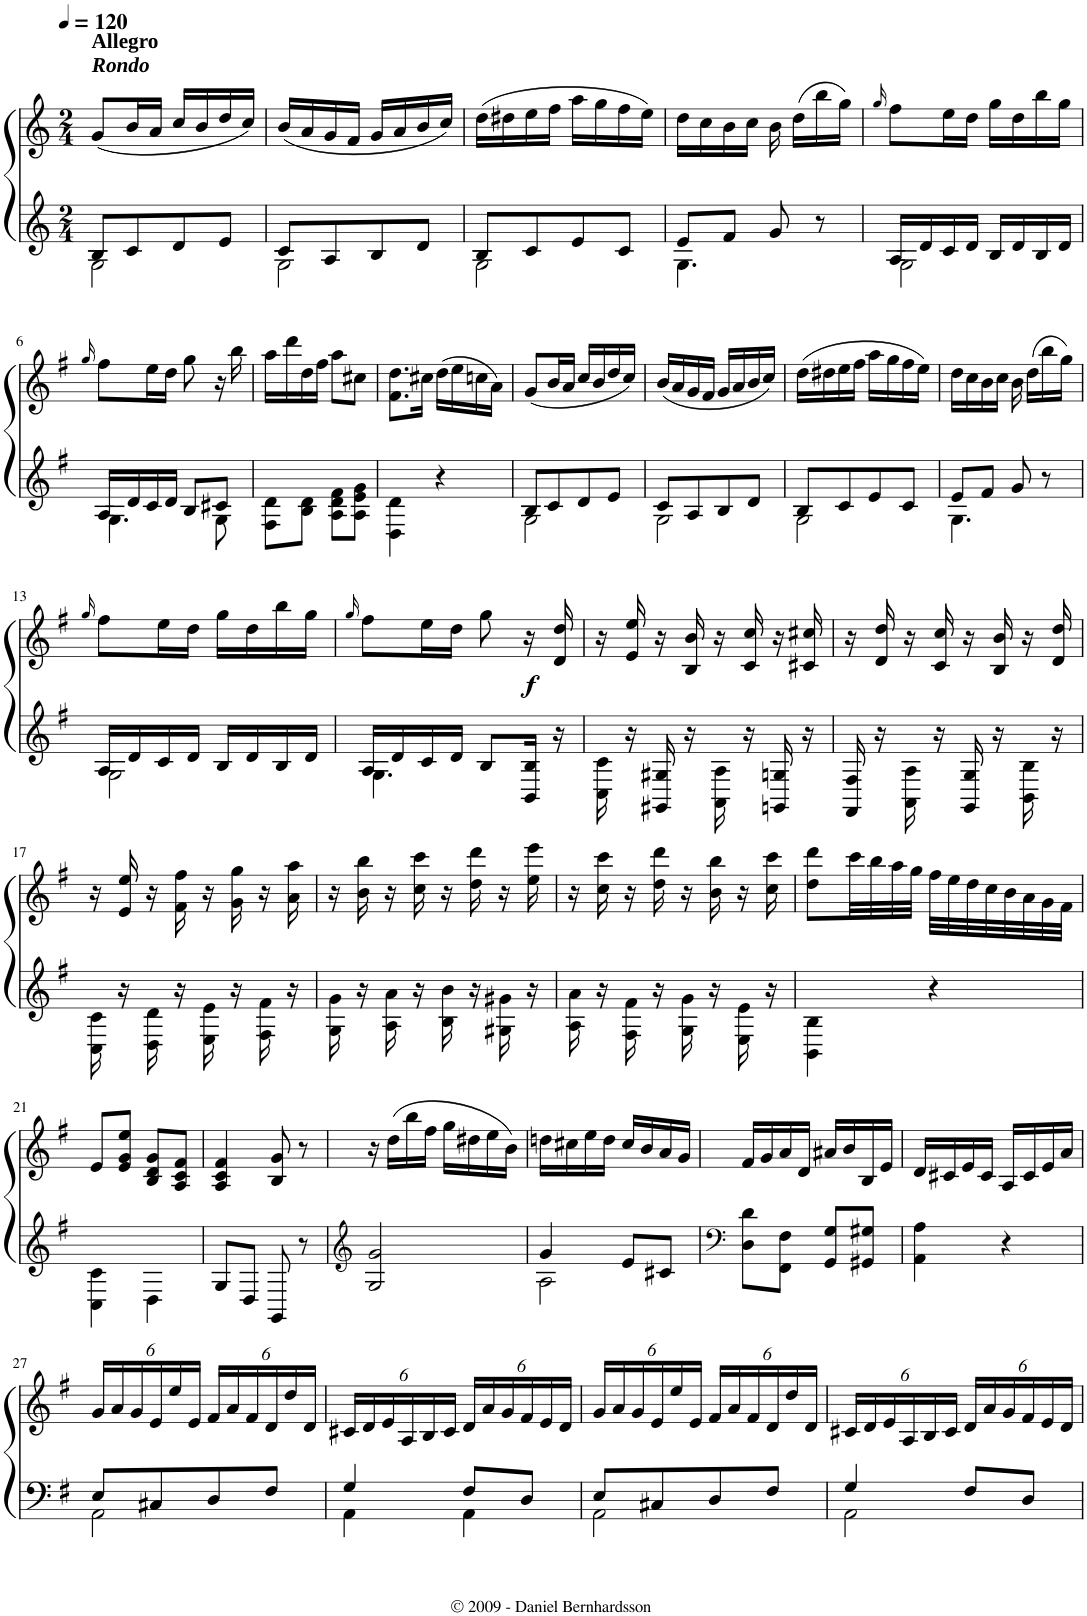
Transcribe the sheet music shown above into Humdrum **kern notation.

**kern	**kern	**dynam
*part1	*part1	*part1
*staff2	*staff1	*staff1/2
*I"Piano	*	*
*I'Pno.	*	*
*clefG2	*clefG2	*
*k[f#]	*k[f#]	*
*G:	*G:	*
*M2/4	*M2/4	*
*MM120	*MM120	*
=1	=1	=1
*^	*	*
!	!	!LO:TX:a:Bi:t=Rondo	!
!	!	!LO:TX:a:B:t=Allegro	!
8B/L	2G\	(8g/L	.
8c/	.	16b/L	.
.	.	16a/JJ	.
8d/	.	16cc/LL	.
.	.	16b/	.
8e/J	.	16dd/	.
.	.	16cc/JJ)	.
=2	=2	=2	=2
8c/L	2G\	(16b/LL	.
.	.	16a/	.
8A/	.	16g/	.
.	.	16f#/JJ	.
8B/	.	16g/LL	.
.	.	16a/	.
8d/J	.	16b/	.
.	.	16cc/JJ)	.
=3	=3	=3	=3
8B/L	2G\	(16dd\LL	.
.	.	16dd#X\	.
8c/	.	16ee\	.
.	.	16ff#\JJ	.
8e/	.	16aa\LL	.
.	.	16gg\	.
8c/J	.	16ff#\	.
.	.	16ee\JJ)	.
=4	=4	=4	=4
8e/L	4.G\	16dd\LL	.
.	.	16cc\	.
8f#/J	.	16b\	.
.	.	16cc\JJ	.
8g/	.	16b\	.
.	.	(16dd\LL	.
8r	8ryy	16bb\	.
.	.	16gg\JJ)	.
=5	=5	=5	=5
.	.	16qgg/	.
16A/LL	2G\	8ff#\L	.
16d/	.	.	.
16c/	.	16ee\L	.
16d/JJ	.	16dd\JJ	.
16B/LL	.	16gg\LL	.
16d/	.	16dd\	.
16B/	.	16bb\	.
16d/JJ	.	16gg\JJ	.
!!LO:LB:g=z
=6	=6	=6	=6
.	.	16qgg/	.
16A/LL	4.G\	8ff#\L	.
16d/	.	.	.
16c/	.	16ee\L	.
16d/JJ	.	16dd\JJ	.
8B/L	.	8gg\	.
8c#X/J	8G\	16r	.
.	.	16bb\	.
*v	*v	*	*
=7	=7	=7
8F#\ 8d\L	16aa\LL	.
.	16ddd\	.
8B\ 8d\J	16dd\	.
.	16ff#\JJ	.
8A\ 8d\ 8f#\L	8aa\L	.
8A\ 8e\ 8g\J	8cc#X\J	.
=8	=8	=8
4D\ 4d\	8.f#\ 8.dd\L	.
.	16cc#X\Jk	.
4r	(16dd\LL	.
.	16ee\	.
.	16ccn\	.
.	16a\JJ)	.
=9	=9	=9
*^	*	*
8B/L	2G\	(8g/L	.
8c/	.	16b/L	.
.	.	16a/JJ	.
8d/	.	16cc/LL	.
.	.	16b/	.
8e/J	.	16dd/	.
.	.	16cc/JJ)	.
=10	=10	=10	=10
8c/L	2G\	(16b/LL	.
.	.	16a/	.
8A/	.	16g/	.
.	.	16f#/JJ	.
8B/	.	16g/LL	.
.	.	16a/	.
8d/J	.	16b/	.
.	.	16cc/JJ)	.
=11	=11	=11	=11
8B/L	2G\	(16dd\LL	.
.	.	16dd#X\	.
8c/	.	16ee\	.
.	.	16ff#\JJ	.
8e/	.	16aa\LL	.
.	.	16gg\	.
8c/J	.	16ff#\	.
.	.	16ee\JJ)	.
=12	=12	=12	=12
8e/L	4.G\	16dd\LL	.
.	.	16cc\	.
8f#/J	.	16b\	.
.	.	16cc\JJ	.
8g/	.	16b\	.
.	.	(16dd\LL	.
8r	8ryy	16bb\	.
.	.	16gg\JJ)	.
!!LO:LB:g=z
=13	=13	=13	=13
.	.	16qgg/	.
16A/LL	2G\	8ff#\L	.
16d/	.	.	.
16c/	.	16ee\L	.
16d/JJ	.	16dd\JJ	.
16B/LL	.	16gg\LL	.
16d/	.	16dd\	.
16B/	.	16bb\	.
16d/JJ	.	16gg\JJ	.
=14	=14	=14	=14
.	.	16qgg/	.
16A/LL	4.G\	8ff#\L	.
16d/	.	.	.
16c/	.	16ee\L	.
16d/JJ	.	16dd\JJ	.
8B/L	.	8gg\	.
!	!	!	!LO:DY:b
16BB/ 16B/Jk	8ryy	16r	f
16r	.	16d/ 16dd/	.
*v	*v	*	*
=15	=15	=15
16C\ 16c\	16r	.
16r	16e/ 16ee/	.
16GG#X/ 16G#X/	16r	.
16r	16B/ 16b/	.
16AA\ 16A\	16r	.
16r	16c/ 16cc/	.
16GGn/ 16Gn/	16r	.
16r	16c#X/ 16cc#X/	.
=16	=16	=16
16FF#/ 16F#/	16r	.
16r	16d/ 16dd/	.
16AA\ 16A\	16r	.
16r	16c/ 16cc/	.
16GG/ 16G/	16r	.
16r	16B/ 16b/	.
16BB\ 16B\	16r	.
16r	16d/ 16dd/	.
!!LO:LB:g=z
=17	=17	=17
16C\ 16c\	16r	.
16r	16e/ 16ee/	.
16D\ 16d\	16r	.
16r	16f#\ 16ff#\	.
16E\ 16e\	16r	.
16r	16g\ 16gg\	.
16F#\ 16f#\	16r	.
16r	16a\ 16aa\	.
=18	=18	=18
16G\ 16g\	16r	.
16r	16b\ 16bb\	.
16A\ 16a\	16r	.
16r	16cc\ 16ccc\	.
16B\ 16b\	16r	.
16r	16dd\ 16ddd\	.
16G#X\ 16g#X\	16r	.
16r	16ee\ 16eee\	.
=19	=19	=19
16A\ 16a\	16r	.
16r	16cc\ 16ccc\	.
16F#\ 16f#\	16r	.
16r	16dd\ 16ddd\	.
16G\ 16g\	16r	.
16r	16b\ 16bb\	.
16E\ 16e\	16r	.
16r	16cc\ 16ccc\	.
=20	=20	=20
4BB\ 4B\	8dd\ 8ddd\L	.
.	32ccc\LL	.
.	32bb\	.
.	32aa\	.
.	32gg\JJJ	.
4r	32ff#\LLL	.
.	32ee\	.
.	32dd\	.
.	32cc\	.
.	32b\	.
.	32a\	.
.	32g\	.
.	32f#\JJJ	.
!!LO:LB:g=z
=21	=21	=21
4C\ 4c\	8e/L	.
.	8e/ 8g/ 8ee/J	.
4D\	8B/ 8d/ 8g/L	.
.	8A/ 8c/ 8f#/J	.
=22	=22	=22
8G/L	4A/ 4c/ 4f#/	.
8D/J	.	.
8GG/	8B/ 8g/	.
8r	8r	.
=23	=23	=23
*clefG2	*	*
2G/ 2g/	16r	.
.	(16dd\LL	.
.	16bb\	.
.	16ff#\JJ	.
.	16gg\LL	.
.	16dd#X\	.
.	16ee\	.
.	16b\JJ)	.
=24	=24	=24
*^	*	*
4g/	2A\	16ddn\LL	.
.	.	16cc#X\	.
.	.	16ee\	.
.	.	16dd\JJ	.
8e/L	.	16cc#/LL	.
.	.	16b/	.
8c#X/J	.	16a/	.
.	.	16g/JJ	.
*v	*v	*	*
=25	=25	=25
*clefF4	*	*
8D\ 8d\L	16f#/LL	.
.	16g/	.
8FF#\ 8F#\J	16a/	.
.	16d/JJ	.
8GG/ 8G/L	16a#X/LL	.
.	16b/	.
8GG#X/ 8G#X/J	16B/	.
.	16e/JJ	.
=26	=26	=26
4AA\ 4A\	16d/LL	.
.	16c#X/	.
.	16e/	.
.	16c#/JJ	.
4r	16A/LL	.
.	16c#/	.
.	16e/	.
.	16a/JJ	.
!!LO:LB:g=z
=27	=27	=27
*^	*	*
*	*	*Xbrackettup	*
8E/L	2AA\	24g/LL	.
.	.	24a/	.
.	.	24g/	.
8C#X/	.	24e/	.
.	.	24ee/	.
.	.	24e/JJ	.
8D/	.	24f#/LL	.
.	.	24a/	.
.	.	24f#/	.
8F#/J	.	24d/	.
.	.	24dd/	.
.	.	24d/JJ	.
=28	=28	=28	=28
4G/	4AA\	24c#X/LL	.
.	.	24d/	.
.	.	24e/	.
.	.	24A/	.
.	.	24B/	.
.	.	24c#/JJ	.
8F#/L	4AA\	24d/LL	.
.	.	24a/	.
.	.	24g/	.
8D/J	.	24f#/	.
.	.	24e/	.
.	.	24d/JJ	.
=29	=29	=29	=29
8E/L	2AA\	24g/LL	.
.	.	24a/	.
.	.	24g/	.
8C#X/	.	24e/	.
.	.	24ee/	.
.	.	24e/JJ	.
8D/	.	24f#/LL	.
.	.	24a/	.
.	.	24f#/	.
8F#/J	.	24d/	.
.	.	24dd/	.
.	.	24d/JJ	.
=30	=30	=30	=30
4G/	2AA\	24c#X/LL	.
.	.	24d/	.
.	.	24e/	.
.	.	24A/	.
.	.	24B/	.
.	.	24c#/JJ	.
8F#/L	.	24d/LL	.
.	.	24a/	.
.	.	24g/	.
8D/J	.	24f#/	.
.	.	24e/	.
.	.	24d/JJ	.
*v	*v	*	*
=	=	=
*-	*-	*-
